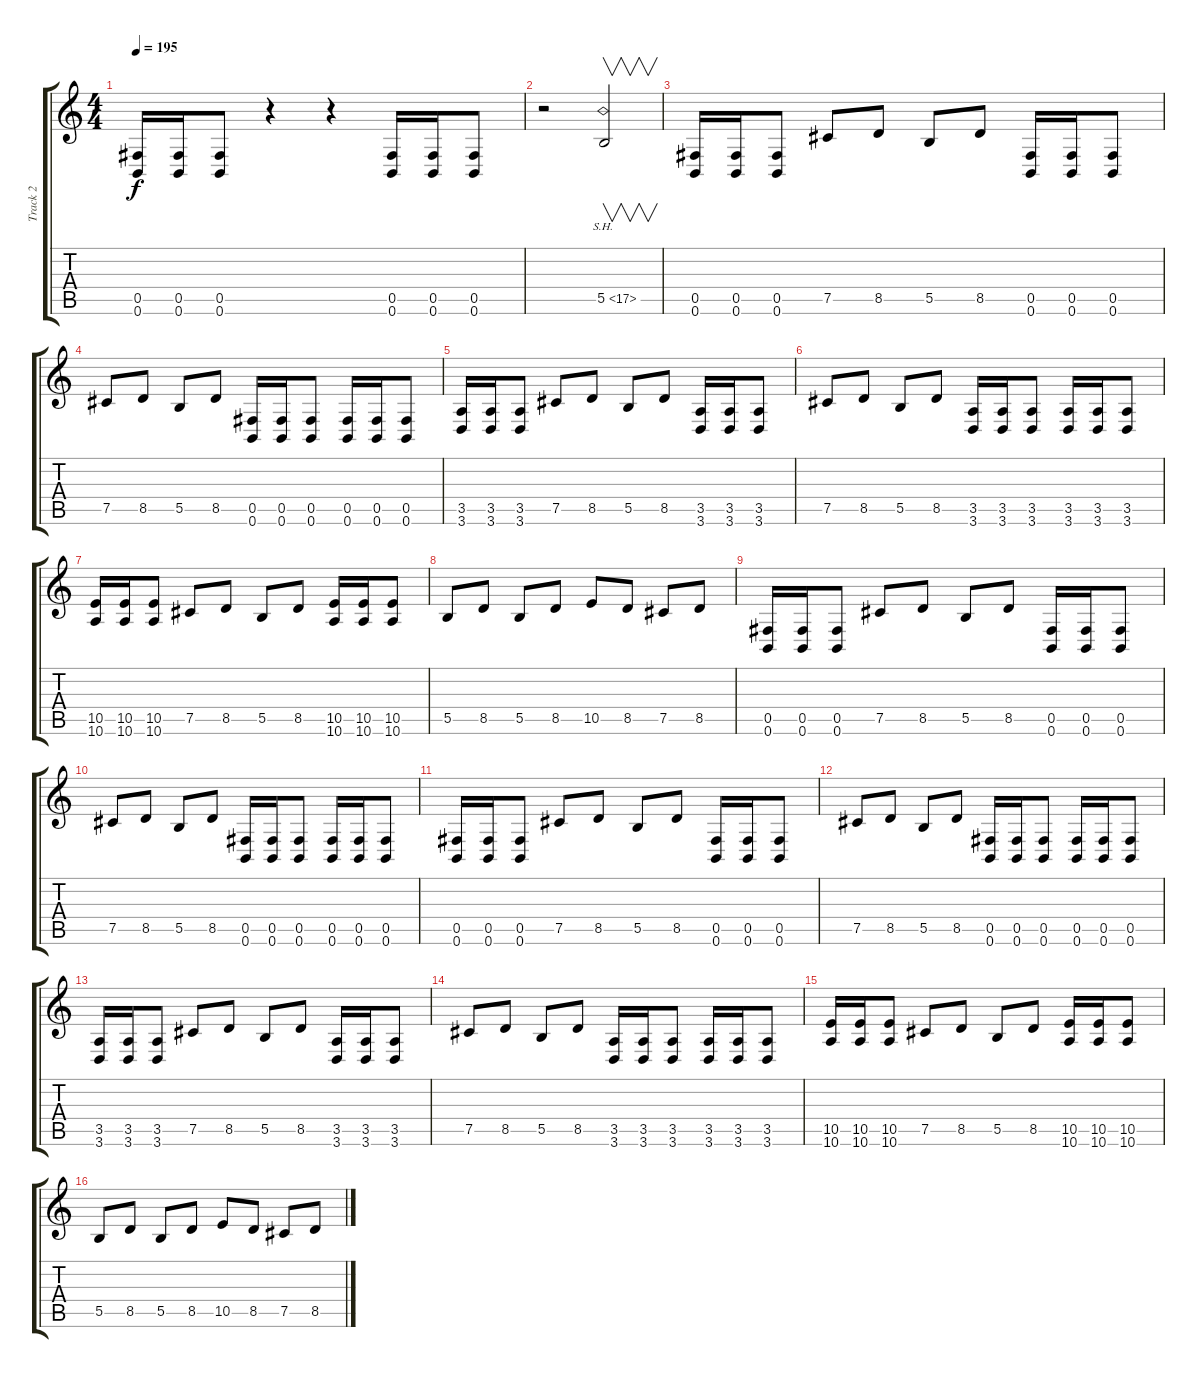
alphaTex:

\track ("Track 2" "Track 2") {instrument distortionguitar}
\staff {score tabs}
\tuning (Db4 Ab3 E3 B2 Gb2 B1) {hide}
\ts (4 4)
\tempo 195
\clef g2
\ks c
(0.5 0.6).16{dy f} (0.5 0.6).16 (0.5 0.6).8 r.4 r.4 (0.5 0.6).16 (0.5 0.6).16 (0.5 0.6).8 |
r.2 5.5{sh 12}.2{v} |
(0.5 0.6).16 (0.5 0.6).16 (0.5 0.6).8 7.5.8 8.5.8 5.5.8 8.5.8 (0.5 0.6).16 (0.5 0.6).16 (0.5 0.6).8 |
7.5.8 8.5.8 5.5.8 8.5.8 (0.5 0.6).16 (0.5 0.6).16 (0.5 0.6).8 (0.5 0.6).16 (0.5 0.6).16 (0.5 0.6).8 |
(3.5 3.6).16 (3.5 3.6).16 (3.5 3.6).8 7.5.8 8.5.8 5.5.8 8.5.8 (3.5 3.6).16 (3.5 3.6).16 (3.5 3.6).8 |
7.5.8 8.5.8 5.5.8 8.5.8 (3.5 3.6).16 (3.5 3.6).16 (3.5 3.6).8 (3.5 3.6).16 (3.5 3.6).16 (3.5 3.6).8 |
(10.5 10.6).16 (10.5 10.6).16 (10.5 10.6).8 7.5.8 8.5.8 5.5.8 8.5.8 (10.5 10.6).16 (10.5 10.6).16 (10.5 10.6).8 |
5.5.8 8.5.8 5.5.8 8.5.8 10.5.8 8.5.8 7.5.8 8.5.8 |
(0.5 0.6).16 (0.5 0.6).16 (0.5 0.6).8 7.5.8 8.5.8 5.5.8 8.5.8 (0.5 0.6).16 (0.5 0.6).16 (0.5 0.6).8 |
7.5.8 8.5.8 5.5.8 8.5.8 (0.5 0.6).16 (0.5 0.6).16 (0.5 0.6).8 (0.5 0.6).16 (0.5 0.6).16 (0.5 0.6).8 |
(0.5 0.6).16 (0.5 0.6).16 (0.5 0.6).8 7.5.8 8.5.8 5.5.8 8.5.8 (0.5 0.6).16 (0.5 0.6).16 (0.5 0.6).8 |
7.5.8 8.5.8 5.5.8 8.5.8 (0.5 0.6).16 (0.5 0.6).16 (0.5 0.6).8 (0.5 0.6).16 (0.5 0.6).16 (0.5 0.6).8 |
(3.5 3.6).16 (3.5 3.6).16 (3.5 3.6).8 7.5.8 8.5.8 5.5.8 8.5.8 (3.5 3.6).16 (3.5 3.6).16 (3.5 3.6).8 |
7.5.8 8.5.8 5.5.8 8.5.8 (3.5 3.6).16 (3.5 3.6).16 (3.5 3.6).8 (3.5 3.6).16 (3.5 3.6).16 (3.5 3.6).8 |
(10.5 10.6).16 (10.5 10.6).16 (10.5 10.6).8 7.5.8 8.5.8 5.5.8 8.5.8 (10.5 10.6).16 (10.5 10.6).16 (10.5 10.6).8 |
5.5.8 8.5.8 5.5.8 8.5.8 10.5.8 8.5.8 7.5.8 8.5.8
